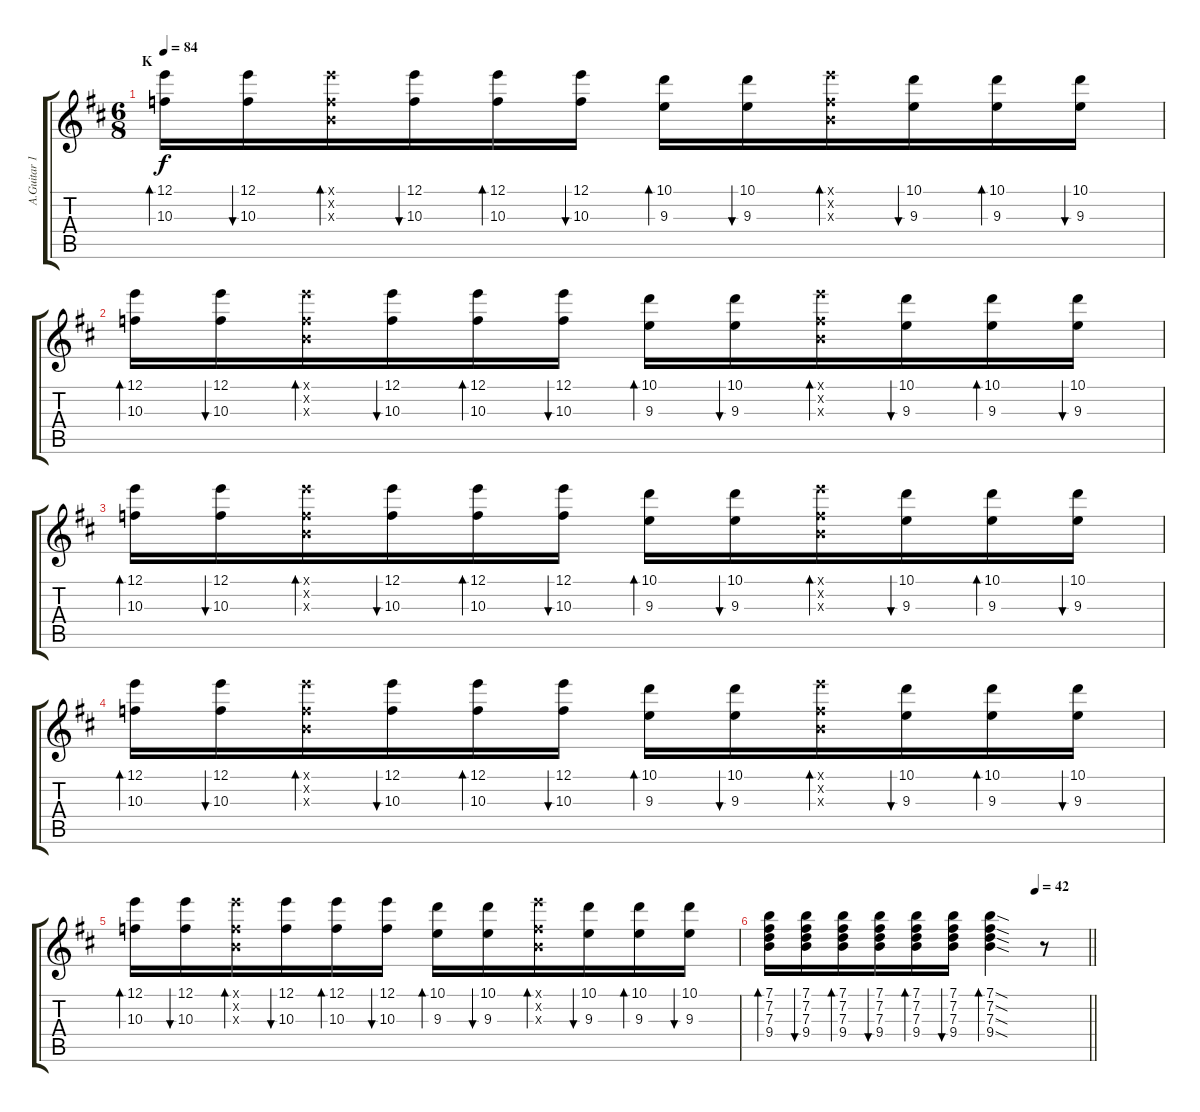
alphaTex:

\track ("A.Guitar 1" "A.Guitar 1") {instrument acousticguitarsteel}
\staff {score tabs}
\tuning (E4 B3 G3 D3 A2 E2) {hide}
\ts (6 8)
\section ("" "K")
\tempo 84
\clef g2
\ks d
(12.1 10.3).16{bd 30 dy f} (12.1 10.3).16{bu 30} (12.1{x} 0.2{x} 10.3{x}).16{bd 30} (12.1 10.3).16{bu 30} (12.1 10.3).16{bd 30} (12.1 10.3).16{bu 30} (10.1 9.3).16{bd 30} (10.1 9.3).16{bu 30} (12.1{x} 0.2{x} 10.3{x}).16{bd 30} (10.1 9.3).16{bu 30} (10.1 9.3).16{bd 30} (10.1 9.3).16{bu 30} |
(12.1 10.3).16{bd 30} (12.1 10.3).16{bu 30} (12.1{x} 0.2{x} 10.3{x}).16{bd 30} (12.1 10.3).16{bu 30} (12.1 10.3).16{bd 30} (12.1 10.3).16{bu 30} (10.1 9.3).16{bd 30} (10.1 9.3).16{bu 30} (12.1{x} 0.2{x} 10.3{x}).16{bd 30} (10.1 9.3).16{bu 30} (10.1 9.3).16{bd 30} (10.1 9.3).16{bu 30} |
(12.1 10.3).16{bd 30} (12.1 10.3).16{bu 30} (12.1{x} 0.2{x} 10.3{x}).16{bd 30} (12.1 10.3).16{bu 30} (12.1 10.3).16{bd 30} (12.1 10.3).16{bu 30} (10.1 9.3).16{bd 30} (10.1 9.3).16{bu 30} (12.1{x} 0.2{x} 10.3{x}).16{bd 30} (10.1 9.3).16{bu 30} (10.1 9.3).16{bd 30} (10.1 9.3).16{bu 30} |
(12.1 10.3).16{bd 30} (12.1 10.3).16{bu 30} (12.1{x} 0.2{x} 10.3{x}).16{bd 30} (12.1 10.3).16{bu 30} (12.1 10.3).16{bd 30} (12.1 10.3).16{bu 30} (10.1 9.3).16{bd 30} (10.1 9.3).16{bu 30} (12.1{x} 0.2{x} 10.3{x}).16{bd 30} (10.1 9.3).16{bu 30} (10.1 9.3).16{bd 30} (10.1 9.3).16{bu 30} |
(12.1 10.3).16{bd 30} (12.1 10.3).16{bu 30} (12.1{x} 0.2{x} 10.3{x}).16{bd 30} (12.1 10.3).16{bu 30} (12.1 10.3).16{bd 30} (12.1 10.3).16{bu 30} (10.1 9.3).16{bd 30} (10.1 9.3).16{bu 30} (12.1{x} 0.2{x} 10.3{x}).16{bd 30} (10.1 9.3).16{bu 30} (10.1 9.3).16{bd 30} (10.1 9.3).16{bu 30} |
\tempo (42 0.8333333333333334)
\barLineRight lightlight
(7.1 7.2 7.3 9.4).16{bd 30} (7.1 7.2 7.3 9.4).16{bu 30} (7.1 7.2 7.3 9.4).16{bd 30} (7.1 7.2 7.3 9.4).16{bu 30} (7.1 7.2 7.3 9.4).16{bd 30} (7.1 7.2 7.3 9.4).16{bu 30} (7.1{sod} 7.2{sod} 7.3{sod} 9.4{sod}).4{bd 30} r.8
